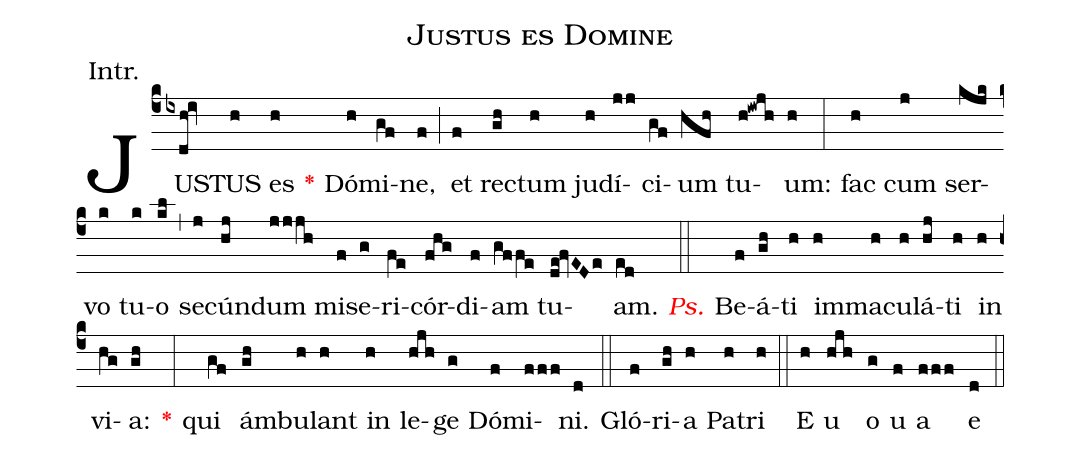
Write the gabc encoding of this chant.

name:Justus es Domine;
annotation:Intr.;
mode:I.;
office-part:Introit;
%%
(c4) JUS(ixdh!iv)TUS(h) es(h) <v>\red{*}</v>() Dó(h)mi(gf)ne,(f) (;) et(f) rec(gh)tum(h) ju(h)dí(jj)ci(gf)um(hfh) tu(h!iwjh)um:(h) (:) fac(h) cum(j) ser(kjk)vo(k) tu(k)o(kl) (,) se(j)cún(hj)dum(jjjh) mi(f)se(g)ri(fe)cór(fhg)di(f)am(gffe) tu(de!fvEDe)am.(ed) (::) <v>\redit{Ps.}</v> Be(f)á(gh)ti(h) im(h)ma(h)cu(h)lá(hj)ti(h) in(h) vi(hg)a:(gh) <v>\red{*}</v>(:) qui(gf) ám(gh)bu(h)lant(h) in(h) le(hjh)ge(g) Dó(f)mi(fff)ni.(d) (::) Gló(f)ri(gh)a(h) Pa(h)tri(h) (::) E(h) u(hjh) o(g) u(f) a(fff) e(d) (::)
